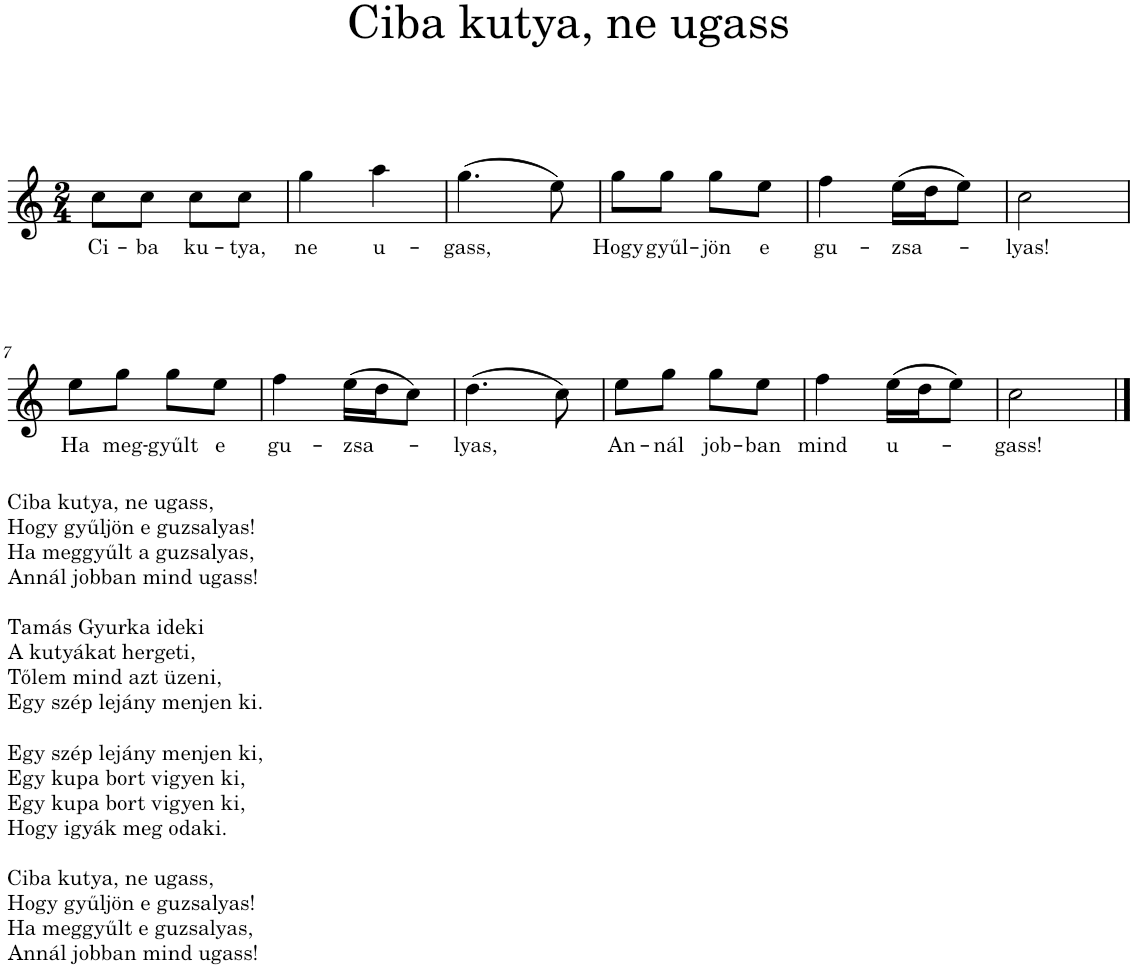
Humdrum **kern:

**kern	**text
*part1	*part1
*staff1	*staff1
*I"Piano	*
*I'Pno.	*
*clefG2	*
*k[]	*
*M2/4	*
=1	=1
!	!LO:LY:b
8cc\L	Ci-
!	!LO:LY:b
8cc\J	-ba
!	!LO:LY:b
8cc\L	ku-
!	!LO:LY:b
8cc\J	-tya,
=2	=2
!	!LO:LY:b
4gg\	ne
!	!LO:LY:b
4aa\	u-
=3	=3
!	!LO:LY:b
(4.gg\	-gass,
8ee\)	.
=4	=4
!	!LO:LY:b
8gg\L	Hogy
!	!LO:LY:b
8gg\J	gyűl-
!	!LO:LY:b
8gg\L	-jön
!	!LO:LY:b
8ee\J	e
=5	=5
!	!LO:LY:b
4ff\	gu-
!	!LO:LY:b
(16ee\LL	-zsa-
16dd\J	.
8ee\J)	.
=6	=6
!	!LO:LY:b
2cc\	-lyas!
!!LO:LB:g=z
=7	=7
!LO:TX:b:t=Ciba kutya, ne ugass,	!
!LO:TX:b:t=Hogy gyűljön e guzsalyas!	!
!LO:TX:b:t=Ha meggyűlt a guzsalyas,	!
!LO:TX:b:t=Annál jobban mind ugass!	!
!LO:TX:b:t=Tamás Gyurka ideki	!
!LO:TX:b:t=A kutyákat hergeti,	!
!LO:TX:b:t=Tőlem mind azt üzeni,	!
!LO:TX:b:t=Egy szép lejány menjen ki.	!
!LO:TX:b:t=Egy szép lejány menjen ki,	!
!LO:TX:b:t=Egy kupa bort vigyen ki,	!
!LO:TX:b:t=Egy kupa bort vigyen ki,	!
!LO:TX:b:t=Hogy igyák meg odaki.	!
!LO:TX:b:t=Ciba kutya, ne ugass,	!
!LO:TX:b:t=Hogy gyűljön e guzsalyas!	!
!LO:TX:b:t=Ha meggyűlt e guzsalyas,	!
!LO:TX:b:t=Annál jobban mind ugass!	!
!	!LO:LY:b
8ee\L	Ha
!	!LO:LY:b
8gg\J	meg-
!	!LO:LY:b
8gg\L	-gyűlt
!	!LO:LY:b
8ee\J	e
=8	=8
!	!LO:LY:b
4ff\	gu-
!	!LO:LY:b
(16ee\LL	-zsa-
16dd\J	.
8cc\J)	.
=9	=9
!	!LO:LY:b
(4.dd\	-lyas,
8cc\)	.
=10	=10
!	!LO:LY:b
8ee\L	An-
!	!LO:LY:b
8gg\J	-nál
!	!LO:LY:b
8gg\L	job-
!	!LO:LY:b
8ee\J	-ban
=11	=11
!	!LO:LY:b
4ff\	mind
!	!LO:LY:b
(16ee\LL	u-
16dd\J	.
8ee\J)	.
=12	=12
!	!LO:LY:b
2cc\	-gass!
==	==
*-	*-
